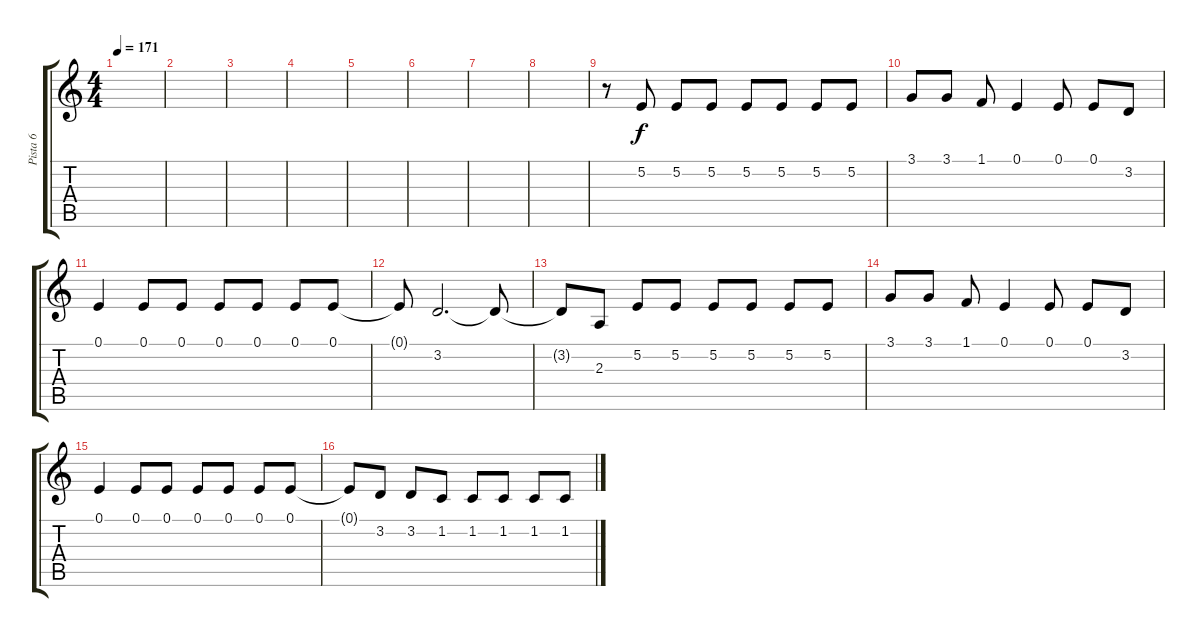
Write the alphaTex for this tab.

\track ("Pista 6" "Pista 6") {instrument electricgrandpiano}
\staff {score tabs}
\tuning (E4 B3 G3 D3 A2 E2) {hide}
\ts (4 4)
\tempo 171
\clef g2
\ks c
|
|
|
|
|
|
|
|
r.8 5.2.8 5.2.8 5.2.8 5.2.8 5.2.8 5.2.8 5.2.8 |
3.1.8 3.1.8 1.1.8 0.1.4 0.1.8 0.1.8 3.2.8 |
0.1.4 0.1.8 0.1.8 0.1.8 0.1.8 0.1.8 0.1.8 |
0.1{t}.8 3.2.2{d} 3.2{t}.8 |
3.2{t}.8 2.3.8 5.2.8 5.2.8 5.2.8 5.2.8 5.2.8 5.2.8 |
3.1.8 3.1.8 1.1.8 0.1.4 0.1.8 0.1.8 3.2.8 |
0.1.4 0.1.8 0.1.8 0.1.8 0.1.8 0.1.8 0.1.8 |
0.1{t}.8 3.2.8 3.2.8 1.2.8 1.2.8 1.2.8 1.2.8 1.2.8
